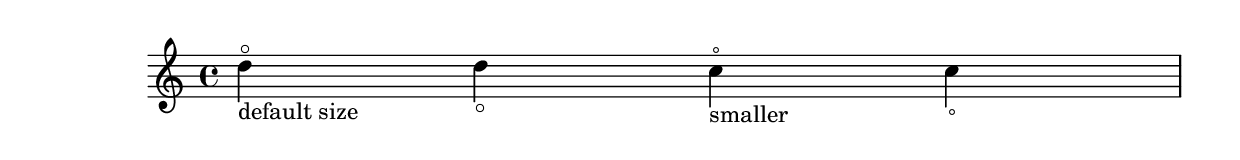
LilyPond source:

%% Do not edit this file; it is automatically
%% generated from LSR http://lsr.dsi.unimi.it
%% This file is in the public domain.
\version "2.13.16"

\header {
  lsrtags = "expressive-marks, unfretted-strings"

%% Translation of GIT committish: 1d589aa04c20d7711bf662618adbdd6d445db29d
  texidoces = "
Para hacer más pequeño el círculo de @code{\\flageolet} (armónico)
utilice la siguiente función de Scheme.

"
  doctitlees = "Cambiar el tamaño de la marca de \\flageolet"


%% Translation of GIT committish: 0a868be38a775ecb1ef935b079000cebbc64de40
  texidocde = "
Um den @code{\\flageolet}-Kreis kleiner zu machen, kann diese
Scheme-Funktion eingesetzt werden.

"
  doctitlede = "\\flageolet-Zeichen verkleinern"

%% Translation of GIT committish: 5b980ee07bba23d3633de1d371fb2926f164e295

  texidocfr = "
Il est possible de rapetisser le cercle d'un @code{\\flageolet} grâce
à une fonction Scheme.

"
  doctitlefr = "Modifier la taille d'un \\flageolet"


  texidoc = "
To make the @code{\\flageolet} circle smaller use the following Scheme
function.

"
  doctitle = "Changing \\flageolet mark size"
} % begin verbatim

smallFlageolet =
#(let ((m (make-articulation "flageolet")))
   (set! (ly:music-property m 'tweaks)
         (acons 'font-size -3
                (ly:music-property m 'tweaks)))
   m)

\layout { ragged-right = ##f }

\relative c'' {
  d4^\flageolet_\markup { default size } d_\flageolet
  c4^\smallFlageolet_\markup { smaller } c_\smallFlageolet
}

